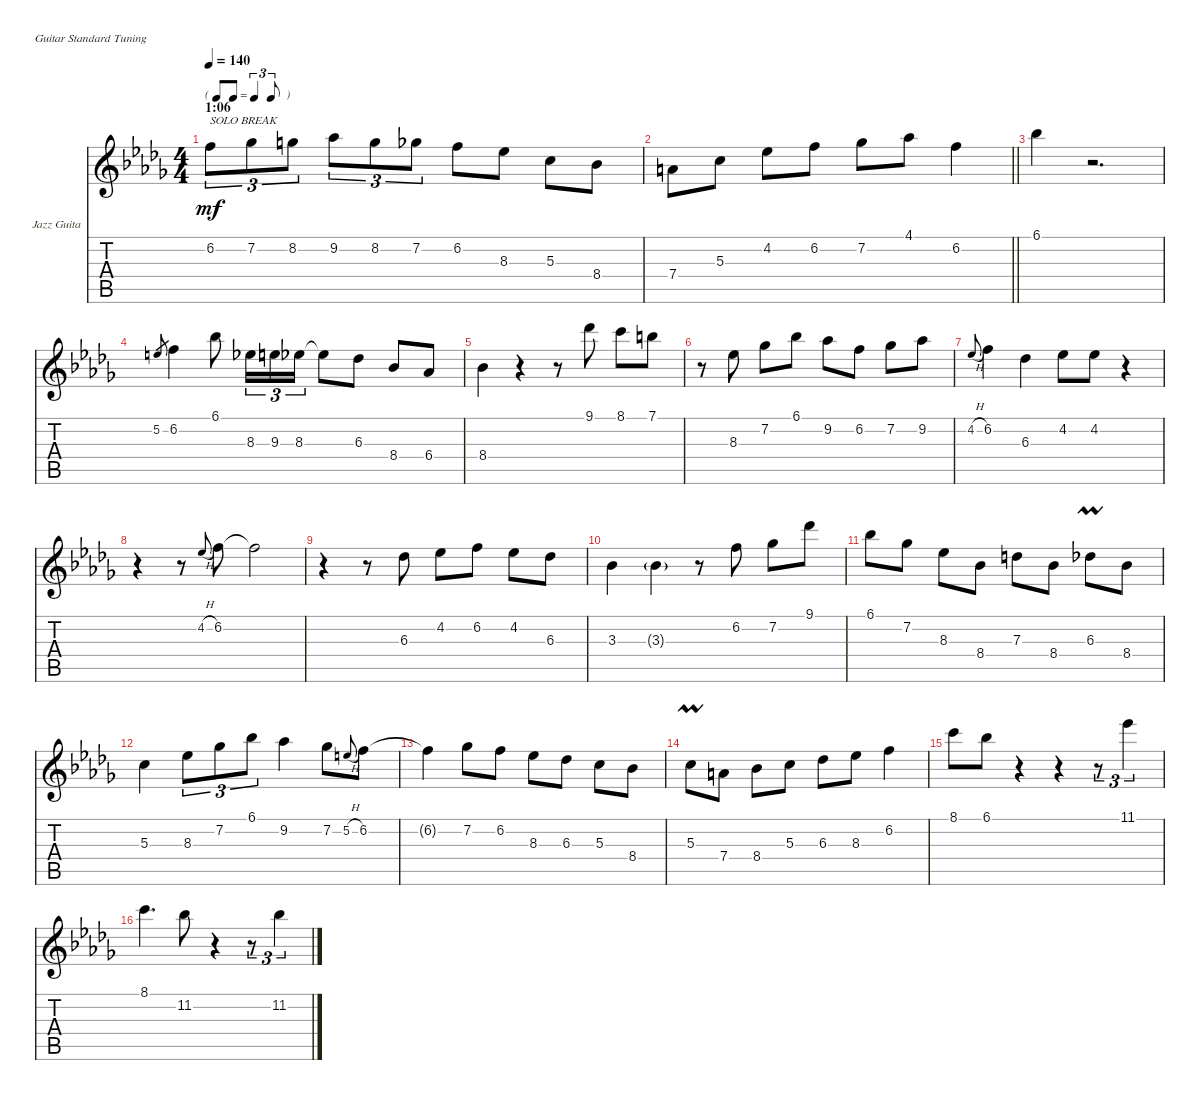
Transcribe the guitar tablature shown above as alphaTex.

\defaultSystemsLayout 4
\bracketExtendMode nobrackets
\firstSystemTrackNameOrientation horizontal
\otherSystemsTrackNameOrientation horizontal
\track ("Jazz Guitar" "Jazz Guita") {instrument electricguitarjazz}
\staff {score tabs}
\tuning (E4 B3 G3 D3 A2 E2)
\ts (4 4)
\tf triplet8th
\section ("" "1:06")
\tempo 140
\clef g2
\ks db
6.2.8{tu (3 2) txt "SOLO BREAK" dy mf instrument electricguitarjazz} 7.2.8{tu (3 2)} 8.2.8{tu (3 2)} 9.2.8{tu (3 2)} 8.2.8{tu (3 2)} 7.2.8{tu (3 2)} 6.2.8 8.3.8 5.3.8 8.4.8 |
\barLineRight lightlight
7.4.8 5.3.8 4.2.8 6.2.8 7.2.8 4.1.8 6.2.4 |
6.1.4 r.2{d} |
5.2.8{gr} 6.2.4 6.1.8 8.3.16{tu (3 2)} 9.3.16{tu (3 2)} 8.3.16{tu (3 2)} 8.3{t}.8 6.3.8 8.4.8 6.4.8 |
8.4.4 r.4 r.8 9.1.8 8.1.8 7.1.8 |
r.8 8.3.8 7.2.8 6.1.8 9.2.8 6.2.8 7.2.8 9.2.8 |
4.2{h}.8{gr onbeat} 6.2.4 6.3.4 4.2.8 4.2.8 r.4 |
r.4 r.8 4.2{h}.8{gr onbeat} 6.2.8 6.2{t}.2 |
r.4 r.8 6.3.8 4.2.8 6.2.8 4.2.8 6.3.8 |
3.3.4 3.3{g}.4 r.8 6.2.8 7.2.8 9.1.8 |
6.1.8 7.2.8 8.3.8 8.4.8 7.3.8 8.4.8 6.3{umordent}.8 8.4.8 |
5.3.4 8.3.8{tu (3 2)} 7.2.8{tu (3 2)} 6.1.8{tu (3 2)} 9.2.4 7.2.8 5.2{h}.8{gr onbeat} 6.2.8 |
6.2{t}.4 7.2.8 6.2.8 8.3.8 6.3.8 5.3.8 8.4.8 |
5.3{umordent}.8 7.4.8 8.4.8 5.3.8 6.3.8 8.3.8 6.2.4 |
8.1.8 6.1.8 r.4 r.4 r.8{tu (3 2)} 11.1.4{tu (3 2)} |
8.1.4{d} 11.2.8 r.4 r.8{tu (3 2)} 11.2.4{tu (3 2)}
